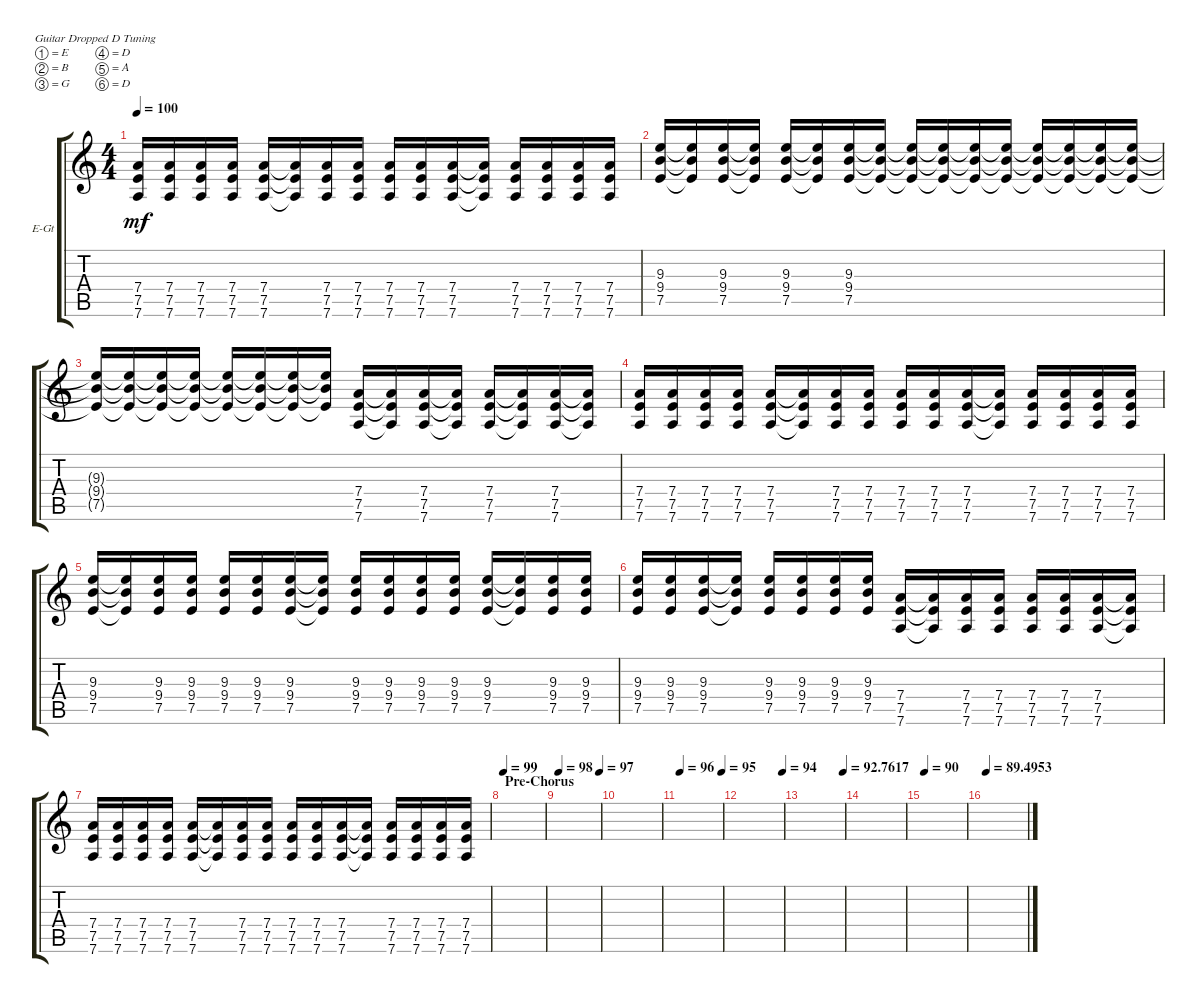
\defaultSystemsLayout 4
\bracketExtendMode groupsimilarinstruments
\firstSystemTrackNameOrientation horizontal
\otherSystemsTrackNameOrientation horizontal
\track ("Alex" "E-Gt") {instrument distortionguitar}
\staff {score tabs}
\tuning (E4 B3 G3 D3 A2 D2)
\ts (4 4)
\tempo 100
\clef g2
\ks c
(7.4 7.6 7.5).16{dy mf} (7.4 7.5 7.6).16 (7.4 7.6 7.5).16 (7.4 7.5 7.6).16 (7.4 7.6 7.5).16 (7.4{t} 7.5{t} 7.6{t}).16 (7.4 7.6 7.5).16 (7.4 7.5 7.6).16 (7.4 7.6 7.5).16 (7.4 7.5 7.6).16 (7.4 7.6 7.5).16 (7.4{t} 7.5{t} 7.6{t}).16 (7.4 7.6 7.5).16 (7.4 7.5 7.6).16 (7.4 7.6 7.5).16 (7.4 7.5 7.6).16 |
(9.3 7.5 9.4).16 (9.3{t} 7.5{t} 9.4{t}).16 (9.3 7.5 9.4).16 (9.3{t} 7.5{t} 9.4{t}).16 (9.3 7.5 9.4).16 (9.3{t} 7.5{t} 9.4{t}).16 (9.3 7.5 9.4).16 (9.3{t} 7.5{t} 9.4{t}).16 (9.3{t} 7.5{t} 9.4{t}).16 (9.3{t} 7.5{t} 9.4{t}).16 (9.3{t} 7.5{t} 9.4{t}).16 (9.3{t} 7.5{t} 9.4{t}).16 (9.3{t} 7.5{t} 9.4{t}).16 (7.5{t} 9.3{t} 9.4{t}).16 (9.3{t} 7.5{t} 9.4{t}).16 (9.3{t} 7.5{t} 9.4{t}).16 |
(9.3{t} 7.5{t} 9.4{t}).16 (9.3{t} 7.5{t} 9.4{t}).16 (9.3{t} 7.5{t} 9.4{t}).16 (9.3{t} 7.5{t} 9.4{t}).16 (9.3{t} 7.5{t} 9.4{t}).16 (9.3{t} 7.5{t} 9.4{t}).16 (9.3{t} 7.5{t} 9.4{t}).16 (9.3{t} 7.5{t} 9.4{t}).16 (7.4 7.5 7.6).16 (7.4{t} 7.6{t} 7.5{t}).16 (7.4 7.5 7.6).16 (7.4{t} 7.6{t} 7.5{t}).16 (7.4 7.5 7.6).16 (7.4{t} 7.6{t} 7.5{t}).16 (7.4 7.5 7.6).16 (7.4{t} 7.6{t} 7.5{t}).16 |
(7.4 7.6 7.5).16 (7.4 7.5 7.6).16 (7.4 7.6 7.5).16 (7.4 7.5 7.6).16 (7.4 7.6 7.5).16 (7.4{t} 7.5{t} 7.6{t}).16 (7.4 7.6 7.5).16 (7.4 7.5 7.6).16 (7.4 7.6 7.5).16 (7.4 7.5 7.6).16 (7.4 7.6 7.5).16 (7.4{t} 7.5{t} 7.6{t}).16 (7.4 7.6 7.5).16 (7.4 7.5 7.6).16 (7.4 7.6 7.5).16 (7.4 7.5 7.6).16 |
(9.3 9.4 7.5).16 (9.4{t} 9.3{t} 7.5{t}).16 (9.4 9.3 7.5).16 (9.4 9.3 7.5).16 (9.4 9.3 7.5).16 (9.4 9.3 7.5).16 (9.4 9.3 7.5).16 (9.4{t} 9.3{t} 7.5{t}).16 (9.4 9.3 7.5).16 (9.4 9.3 7.5).16 (9.4 9.3 7.5).16 (9.4 9.3 7.5).16 (9.4 9.3 7.5).16 (9.4{t} 9.3{t} 7.5{t}).16 (9.4 9.3 7.5).16 (9.4 9.3 7.5).16 |
(9.4 7.5 9.3).16 (9.4 7.5 9.3).16 (9.4 7.5 9.3).16 (9.4{t} 7.5{t} 9.3{t}).16 (9.4 7.5 9.3).16 (9.4 7.5 9.3).16 (9.4 7.5 9.3).16 (9.4 7.5 9.3).16 (7.4 7.6 7.5).16 (7.4{t} 7.5{t} 7.6{t}).16 (7.4 7.6 7.5).16 (7.4 7.5 7.6).16 (7.4 7.6 7.5).16 (7.4 7.5 7.6).16 (7.4 7.6 7.5).16 (7.4{t} 7.5{t} 7.6{t}).16 |
(7.4 7.6 7.5).16 (7.4 7.5 7.6).16 (7.4 7.6 7.5).16 (7.4 7.5 7.6).16 (7.4 7.6 7.5).16 (7.4{t} 7.5{t} 7.6{t}).16 (7.4 7.6 7.5).16 (7.4 7.5 7.6).16 (7.4 7.6 7.5).16 (7.4 7.5 7.6).16 (7.4 7.6 7.5).16 (7.4{t} 7.5{t} 7.6{t}).16 (7.4 7.6 7.5).16 (7.4 7.5 7.6).16 (7.4 7.6 7.5).16 (7.4 7.5 7.6).16 |
\section ("" "Pre-Chorus")
\tempo 99
|
\tempo (98 0.00625)
\tempo (97 0.99375)
|
|
\tempo (96 0.00625)
\tempo (95 1)
|
\tempo (94 0.99375)
|
\tempo (92.7617 0.9875)
|
|
\tempo 90
|
\tempo (89.4953 0.0125)
